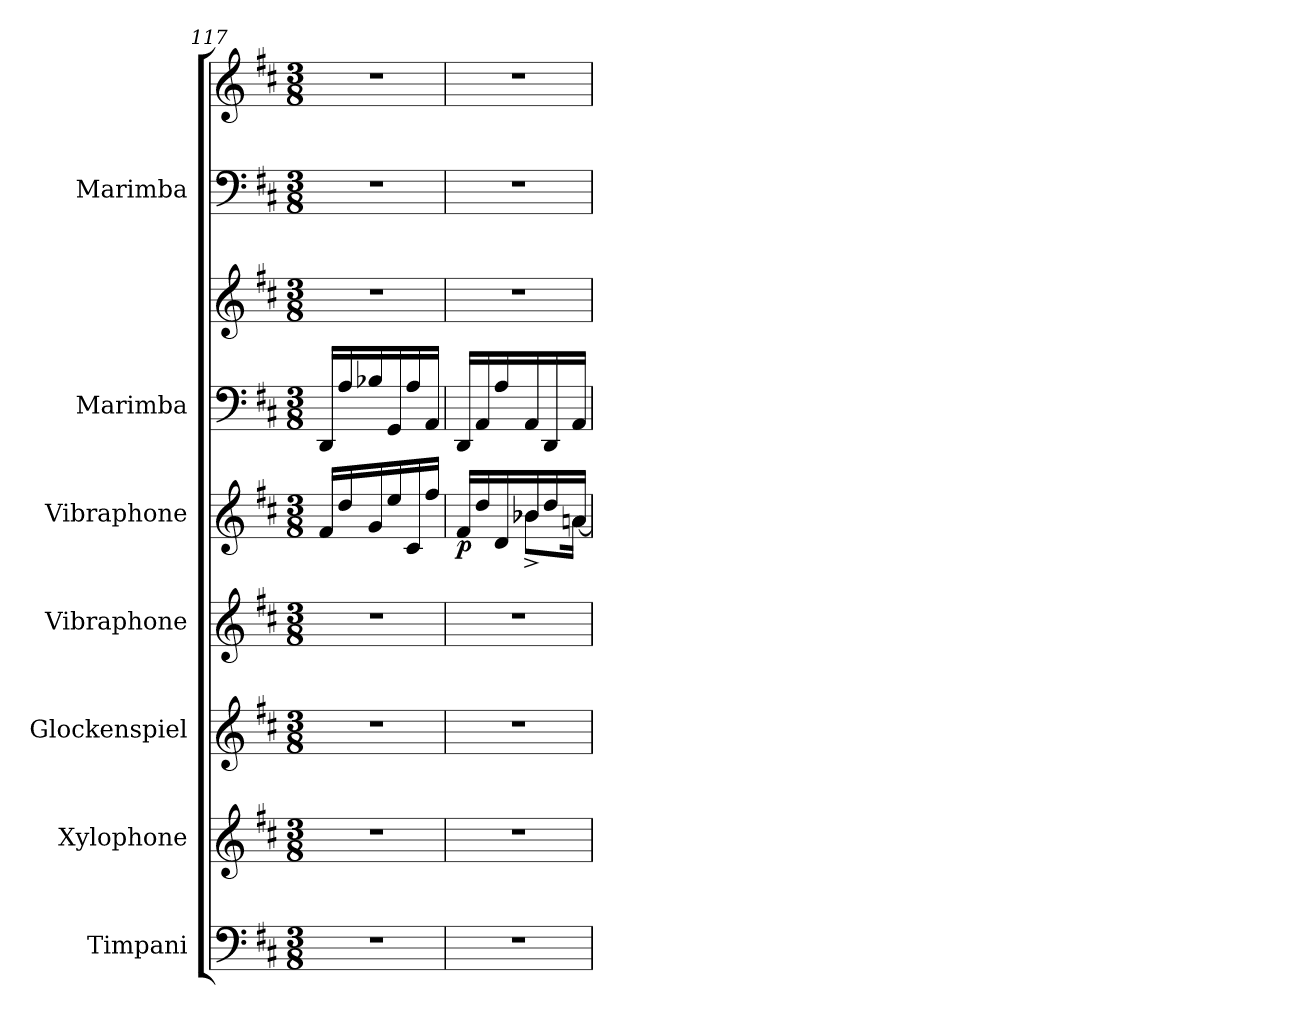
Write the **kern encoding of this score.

**kern	**kern	**kern	**kern	**kern	**dynam	**kern	**kern	**kern	**kern
*part7	*part6	*part5	*part4	*part3	*part3	*part2	*part2	*part1	*part1
*staff9	*staff8	*staff7	*staff6	*staff5	*staff5	*staff4	*staff3	*staff2	*staff1
*I"Timpani	*I"Xylophone	*I"Glockenspiel	*I"Vibraphone	*I"Vibraphone	*	*I"Marimba	*	*I"Marimba	*
*I'Timp.	*I'Xyl.	*I'Glk.	*I'Vib.	*I'Vib.	*	*I'Mrm.	*	*I'Mrm.	*
*clefF4	*clefG2	*clefG2	*clefG2	*clefG2	*	*clefF4	*clefG2	*clefF4	*clefG2
*	*ITrd-7c-12	*ITrd-14c-24	*	*	*	*	*	*	*
*k[f#c#]	*k[f#c#]	*k[f#c#]	*k[f#c#]	*k[f#c#]	*	*k[f#c#]	*k[f#c#]	*k[f#c#]	*k[f#c#]
*M3/8	*M3/8	*M3/8	*M3/8	*M3/8	*	*M3/8	*M3/8	*M3/8	*M3/8
=117	=117	=117	=117	=117	=117	=117	=117	=117	=117
4.r	4.r	4.r	4.r	16f#/LL	.	16DD/LL	4.r	4.r	4.r
.	.	.	.	16dd/	.	16A/	.	.	.
.	.	.	.	16g/	.	16B-X/	.	.	.
.	.	.	.	16ee/	.	16GG/	.	.	.
.	.	.	.	16c#/	.	16A/	.	.	.
.	.	.	.	16ff#/JJ	.	16AA/JJ	.	.	.
!!LO:PB:g=z
=118	=118	=118	=118	=118	=118	=118	=118	=118	=118
*	*	*	*	*^	*	*	*	*	*
!	!	!	!	!	!	!LO:DY:b	!	!	!	!
4.r	4.r	4.r	4.r	16f#/LL	8.ryy	p	16DD/LL	4.r	4.r	4.r
.	.	.	.	16dd/	.	.	16AA/	.	.	.
.	.	.	.	16d/	.	.	16A/	.	.	.
.	.	.	.	16b-X/	8b-^\L	.	16AA/	.	.	.
.	.	.	.	16dd/	.	.	16DD/	.	.	.
.	.	.	.	16a/JJ	[16an\Jk	.	16AA/JJ	.	.	.
*	*	*	*	*v	*v	*	*	*	*	*
=	=	=	=	=	=	=	=	=	=
*-	*-	*-	*-	*-	*-	*-	*-	*-	*-
